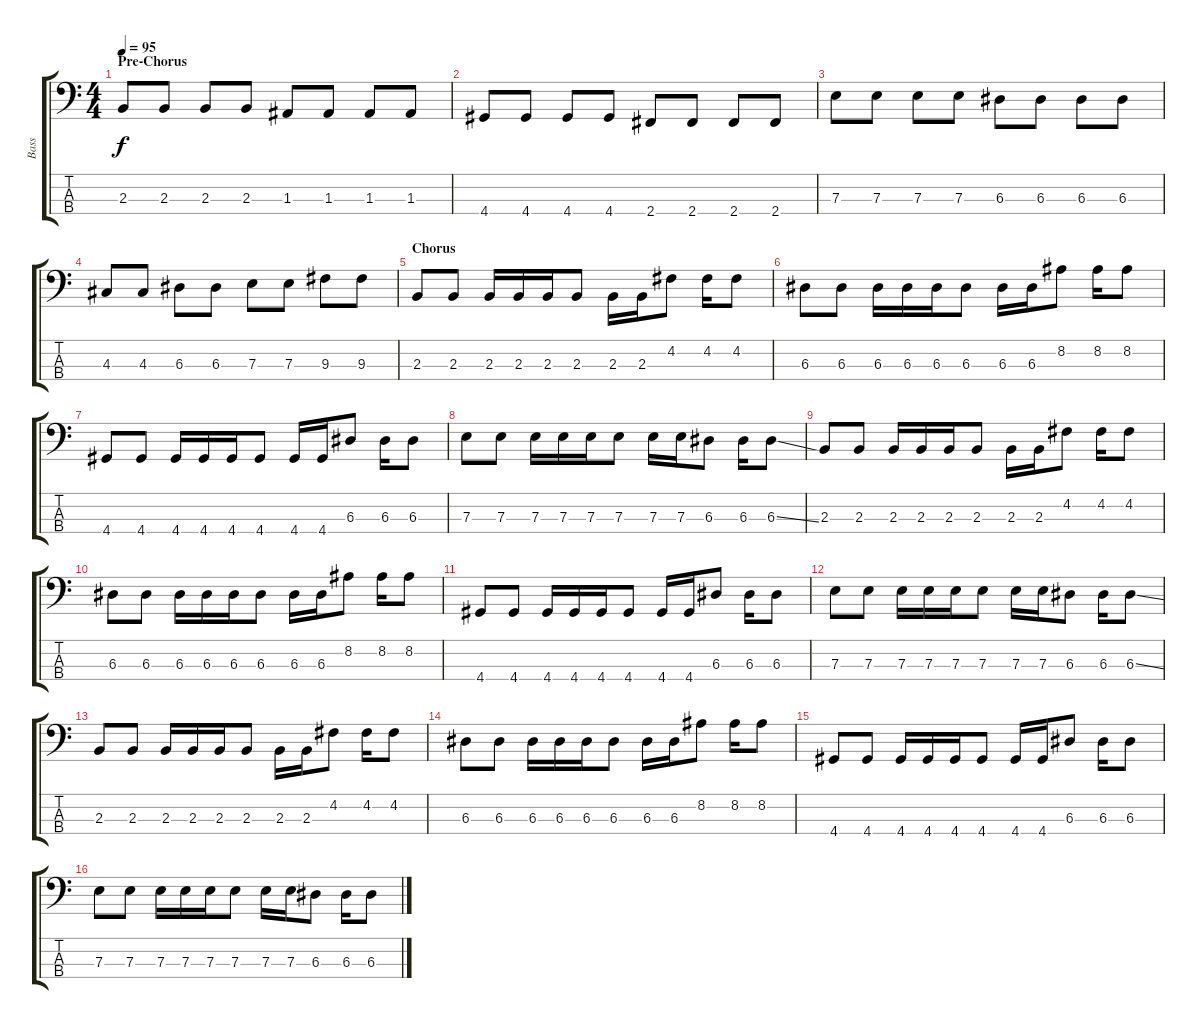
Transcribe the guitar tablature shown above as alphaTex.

\track ("Bass" "Bass") {instrument electricbasspick}
\staff {score tabs}
\tuning (G2 D2 A1 E1) {hide}
\ts (4 4)
\section ("" "Pre-Chorus")
\tempo 95
\clef f4
\ks c
2.3.8{dy f} 2.3.8 2.3.8 2.3.8 1.3.8 1.3.8 1.3.8 1.3.8 |
4.4.8 4.4.8 4.4.8 4.4.8 2.4.8 2.4.8 2.4.8 2.4.8 |
7.3.8 7.3.8 7.3.8 7.3.8 6.3.8 6.3.8 6.3.8 6.3.8 |
4.3.8 4.3.8 6.3.8 6.3.8 7.3.8 7.3.8 9.3.8 9.3.8 |
\section ("" "Chorus")
2.3.8 2.3.8 2.3.16 2.3.16 2.3.16 2.3.8 2.3.16 2.3.16 4.2.8 4.2.16 4.2.8 |
6.3.8 6.3.8 6.3.16 6.3.16 6.3.16 6.3.8 6.3.16 6.3.16 8.2.8 8.2.16 8.2.8 |
4.4.8 4.4.8 4.4.16 4.4.16 4.4.16 4.4.8 4.4.16 4.4.16 6.3.8 6.3.16 6.3.8 |
7.3.8 7.3.8 7.3.16 7.3.16 7.3.16 7.3.8 7.3.16 7.3.16 6.3.8 6.3.16 6.3{ss}.8 |
2.3.8 2.3.8 2.3.16 2.3.16 2.3.16 2.3.8 2.3.16 2.3.16 4.2.8 4.2.16 4.2.8 |
6.3.8 6.3.8 6.3.16 6.3.16 6.3.16 6.3.8 6.3.16 6.3.16 8.2.8 8.2.16 8.2.8 |
4.4.8 4.4.8 4.4.16 4.4.16 4.4.16 4.4.8 4.4.16 4.4.16 6.3.8 6.3.16 6.3.8 |
7.3.8 7.3.8 7.3.16 7.3.16 7.3.16 7.3.8 7.3.16 7.3.16 6.3.8 6.3.16 6.3{ss}.8 |
2.3.8 2.3.8 2.3.16 2.3.16 2.3.16 2.3.8 2.3.16 2.3.16 4.2.8 4.2.16 4.2.8 |
6.3.8 6.3.8 6.3.16 6.3.16 6.3.16 6.3.8 6.3.16 6.3.16 8.2.8 8.2.16 8.2.8 |
4.4.8 4.4.8 4.4.16 4.4.16 4.4.16 4.4.8 4.4.16 4.4.16 6.3.8 6.3.16 6.3.8 |
7.3.8 7.3.8 7.3.16 7.3.16 7.3.16 7.3.8 7.3.16 7.3.16 6.3.8 6.3.16 6.3{ss}.8
